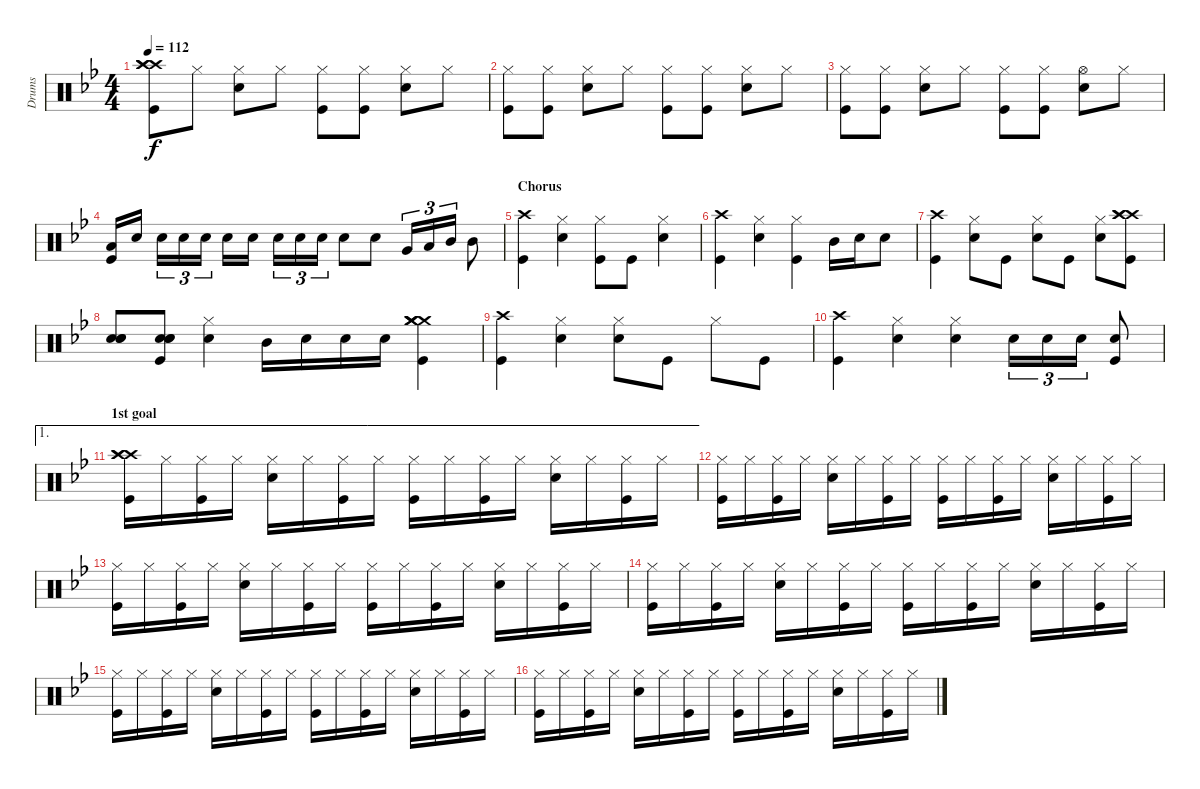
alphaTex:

\track ("Drums" "Drums") {instrument percussion}
\staff {score}
\articulation defaults
\ts (4 4)
\tempo 112
\clef neutral
\ks bb
("Crash high (hit)" "Crash high (hit)" "Crash high (hit)" "Kick (hit)").8{dy f} "Hi-Hat (closed)".8 ("Hi-Hat (closed)" "Snare (hit) 2").8 "Hi-Hat (closed)".8 ("Hi-Hat (closed)" "Kick (hit)").8 ("Hi-Hat (closed)" "Kick (hit)").8 ("Hi-Hat (closed)" "Snare (hit) 2").8 "Hi-Hat (closed)".8 |
("Hi-Hat (closed)" "Kick (hit)").8 ("Hi-Hat (closed)" "Kick (hit)").8 ("Hi-Hat (closed)" "Snare (hit) 2").8 "Hi-Hat (closed)".8 ("Hi-Hat (closed)" "Kick (hit)").8 ("Hi-Hat (closed)" "Kick (hit)").8 ("Hi-Hat (closed)" "Snare (hit) 2").8 "Hi-Hat (closed)".8 |
("Hi-Hat (closed)" "Kick (hit)").8 ("Hi-Hat (closed)" "Kick (hit)").8 ("Hi-Hat (closed)" "Snare (hit) 2").8 "Hi-Hat (closed)".8 ("Hi-Hat (closed)" "Kick (hit)").8 ("Hi-Hat (closed)" "Kick (hit)").8 ("Hi-Hat (open)" "Snare (hit) 2").8 "Hi-Hat (closed)".8 |
("Low Tom (hit)" "Kick (hit)").16 "Snare (hit) 2".16 "Snare (hit) 2".16{tu (3 2)} "Snare (hit) 2".16{tu (3 2)} "Snare (hit) 2".16{tu (3 2)} "Snare (hit) 2".16 "Snare (hit) 2".16 "Snare (hit) 2".16{tu (3 2)} "Snare (hit) 2".16{tu (3 2)} "Snare (hit) 2".16{tu (3 2)} "Snare (hit) 2".8 "Snare (hit) 2".8 "Very Low Tom (hit)".16{tu (3 2)} "Low Tom (hit)".16{tu (3 2)} "Mid Tom (hit)".16{tu (3 2)} "Mid Tom (hit)".8 |
\section ("" "Chorus")
("Crash high (hit)" "Kick (hit)").4 ("Hi-Hat (closed)" "Snare (hit) 2").4 ("Hi-Hat (closed)" "Kick (hit)").8 "Kick (hit)".8 ("Hi-Hat (closed)" "Snare (hit) 2").4 |
("Crash high (hit)" "Kick (hit)").4 ("Hi-Hat (closed)" "Snare (hit) 2").4 ("Hi-Hat (closed)" "Kick (hit)").4 "Mid Tom (hit)".16 "Snare (hit) 2".16 "Snare (hit) 2".8 |
("Crash high (hit)" "Kick (hit)").4 ("Hi-Hat (closed)" "Snare (hit) 2").8 "Kick (hit)".8 ("Hi-Hat (closed)" "Snare (hit) 2").8 "Kick (hit)".8 ("Hi-Hat (closed)" "Snare (hit) 2").8 ("Crash high (hit)" "Crash high (hit)" "Crash high (hit)" "Kick (hit)").8 |
("Snare (hit)" "Snare (hit)" "Snare (hit)").8 ("Snare (hit)" "Snare (hit)" "Snare (hit)" "Kick (hit)").8 ("Hi-Hat (closed)" "Snare (hit) 2").4 "Mid Tom (hit)".16 "Snare (hit) 2".16 "Snare (hit) 2".16 "Snare (hit) 2".16 ("Crash medium (hit)" "Crash medium (hit)" "Crash medium (hit)" "Crash medium (hit)" "Kick (hit)").4 |
("Crash high (hit)" "Kick (hit)").4 ("Hi-Hat (closed)" "Snare (hit) 2").4 ("Hi-Hat (closed)" "Snare (hit) 2").8 "Kick (hit)".8 "Hi-Hat (closed)".8 "Kick (hit)".8 |
("Crash high (hit)" "Kick (hit)").4 ("Hi-Hat (closed)" "Snare (hit) 2").4 ("Hi-Hat (closed)" "Snare (hit) 2").4 "Snare (hit) 2".16{tu (3 2)} "Snare (hit) 2".16{tu (3 2)} "Snare (hit) 2".16{tu (3 2)} ("Snare (hit) 2" "Kick (hit)").8 |
\ae 1
\section ("" "1st goal")
("Crash high (hit)" "Crash high (hit)" "Crash high (hit)" "Kick (hit)").16 "Hi-Hat (closed)".16 ("Hi-Hat (closed)" "Kick (hit)").16 "Hi-Hat (closed)".16 ("Hi-Hat (closed)" "Snare (hit) 2").16 "Hi-Hat (closed)".16 ("Hi-Hat (closed)" "Kick (hit)").16 "Hi-Hat (closed)".16 ("Hi-Hat (closed)" "Kick (hit)").16 "Hi-Hat (closed)".16 ("Hi-Hat (closed)" "Kick (hit)").16 "Hi-Hat (closed)".16 ("Hi-Hat (closed)" "Snare (hit) 2").16 "Hi-Hat (closed)".16 ("Hi-Hat (closed)" "Kick (hit)").16 "Hi-Hat (closed)".16 |
("Hi-Hat (closed)" "Kick (hit)").16 "Hi-Hat (closed)".16 ("Hi-Hat (closed)" "Kick (hit)").16 "Hi-Hat (closed)".16 ("Hi-Hat (closed)" "Snare (hit) 2").16 "Hi-Hat (closed)".16 ("Hi-Hat (closed)" "Kick (hit)").16 "Hi-Hat (closed)".16 ("Hi-Hat (closed)" "Kick (hit)").16 "Hi-Hat (closed)".16 ("Hi-Hat (closed)" "Kick (hit)").16 "Hi-Hat (closed)".16 ("Hi-Hat (closed)" "Snare (hit) 2").16 "Hi-Hat (closed)".16 ("Hi-Hat (closed)" "Kick (hit)").16 "Hi-Hat (closed)".16 |
("Hi-Hat (closed)" "Kick (hit)").16 "Hi-Hat (closed)".16 ("Hi-Hat (closed)" "Kick (hit)").16 "Hi-Hat (closed)".16 ("Hi-Hat (closed)" "Snare (hit) 2").16 "Hi-Hat (closed)".16 ("Hi-Hat (closed)" "Kick (hit)").16 "Hi-Hat (closed)".16 ("Hi-Hat (closed)" "Kick (hit)").16 "Hi-Hat (closed)".16 ("Hi-Hat (closed)" "Kick (hit)").16 "Hi-Hat (closed)".16 ("Hi-Hat (closed)" "Snare (hit) 2").16 "Hi-Hat (closed)".16 ("Hi-Hat (closed)" "Kick (hit)").16 "Hi-Hat (closed)".16 |
("Hi-Hat (closed)" "Kick (hit)").16 "Hi-Hat (closed)".16 ("Hi-Hat (closed)" "Kick (hit)").16 "Hi-Hat (closed)".16 ("Hi-Hat (closed)" "Snare (hit) 2").16 "Hi-Hat (closed)".16 ("Hi-Hat (closed)" "Kick (hit)").16 "Hi-Hat (closed)".16 ("Hi-Hat (closed)" "Kick (hit)").16 "Hi-Hat (closed)".16 ("Hi-Hat (closed)" "Kick (hit)").16 "Hi-Hat (closed)".16 ("Hi-Hat (closed)" "Snare (hit) 2").16 "Hi-Hat (closed)".16 ("Hi-Hat (closed)" "Kick (hit)").16 "Hi-Hat (closed)".16 |
("Hi-Hat (closed)" "Kick (hit)").16 "Hi-Hat (closed)".16 ("Hi-Hat (closed)" "Kick (hit)").16 "Hi-Hat (closed)".16 ("Hi-Hat (closed)" "Snare (hit) 2").16 "Hi-Hat (closed)".16 ("Hi-Hat (closed)" "Kick (hit)").16 "Hi-Hat (closed)".16 ("Hi-Hat (closed)" "Kick (hit)").16 "Hi-Hat (closed)".16 ("Hi-Hat (closed)" "Kick (hit)").16 "Hi-Hat (closed)".16 ("Hi-Hat (closed)" "Snare (hit) 2").16 "Hi-Hat (closed)".16 ("Hi-Hat (closed)" "Kick (hit)").16 "Hi-Hat (closed)".16 |
("Hi-Hat (closed)" "Kick (hit)").16 "Hi-Hat (closed)".16 ("Hi-Hat (closed)" "Kick (hit)").16 "Hi-Hat (closed)".16 ("Hi-Hat (closed)" "Snare (hit) 2").16 "Hi-Hat (closed)".16 ("Hi-Hat (closed)" "Kick (hit)").16 "Hi-Hat (closed)".16 ("Hi-Hat (closed)" "Kick (hit)").16 "Hi-Hat (closed)".16 ("Hi-Hat (closed)" "Kick (hit)").16 "Hi-Hat (closed)".16 ("Hi-Hat (closed)" "Snare (hit) 2").16 "Hi-Hat (closed)".16 ("Hi-Hat (closed)" "Kick (hit)").16 "Hi-Hat (closed)".16
